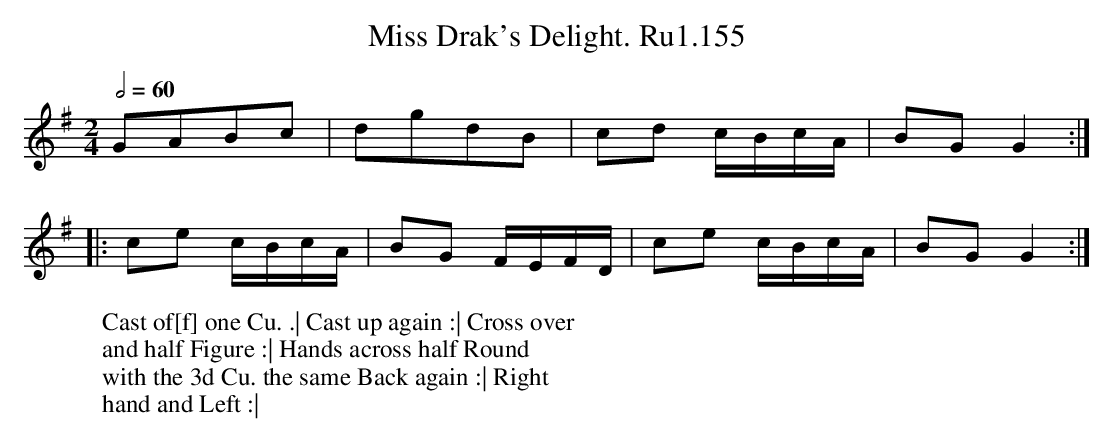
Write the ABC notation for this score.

X:1
T:Miss Drak's Delight. Ru1.155
M:2/4
L:1/8
W:Cast of[f] one Cu. .| Cast up again :| Cross over
W:and half Figure :| Hands across half Round
W:with the 3d Cu. the same Back again :| Right
W:hand and Left :|
Q:2/4=60
K:G
GABc | dgdB | cd c/B/c/A/ | BG G2 :|
|: ce c/B/c/A/ | BG F/E/F/D/ | ce c/B/c/A/ | BG G2 :|
